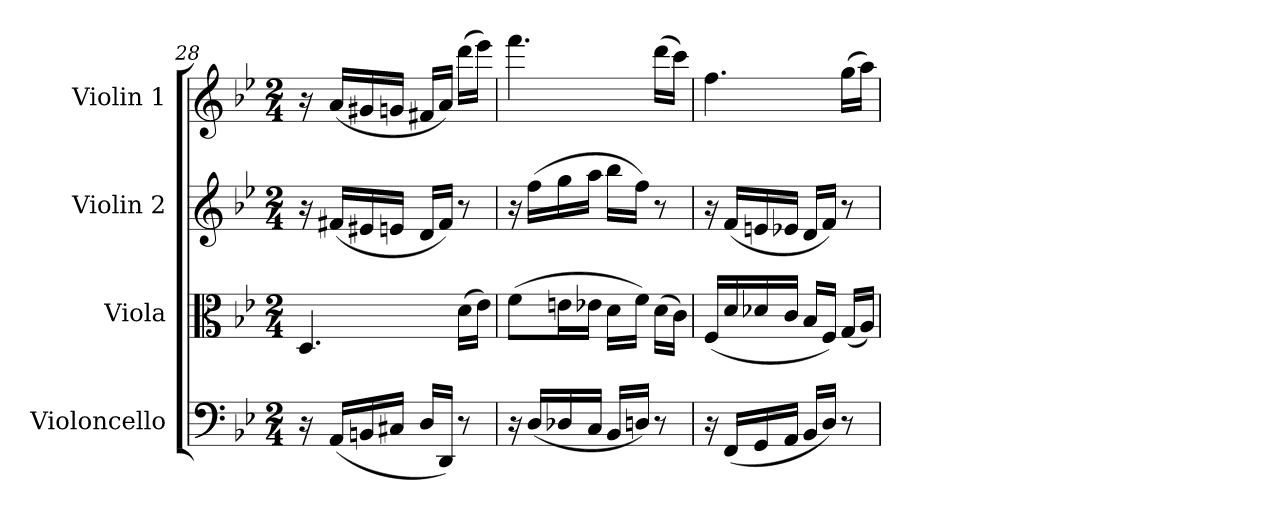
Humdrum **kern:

**kern	**kern	**kern	**kern
*part4	*part3	*part2	*part1
*staff4	*staff3	*staff2	*staff1
*I"Violoncello	*I"Viola	*I"Violin 2	*I"Violin 1
*I'Vc	*I'Vla	*I'Vln	*I'Vln
*clefF4	*clefC3	*clefG2	*clefG2
*k[b-e-]	*k[b-e-]	*k[b-e-]	*k[b-e-]
*M2/4	*M2/4	*M2/4	*M2/4
=28	=28	=28	=28
16r	4.D/	16r	16r
(16AA/LL	.	(16f#X/LL	(16a/LL
16BBn/	.	16e#X/	16g#X/
16C#X/JJ	.	16en/JJ	16gn/JJ
16D/LL	.	16d/LL	16f#X/LL
16DD/JJ)	.	16f#/JJ)	16a/JJ)
8r	(16d\LL	8r	(16ddd\LL
.	16e-\JJ)	.	16eee-\JJ)
!!LO:LB:g=z
=29	=29	=29	=29
16r	(8f\L	16r	4.fff\
(16D/LL	.	(16ff\LL	.
16D-X/	16en\L	16gg\	.
16C/JJ	16e-X\JJ	16aa\JJ	.
16BB-/LL	16d\LL	16bb-\LL	.
16Dn/JJ)	16f\JJ)	16ff\JJ)	.
8r	(16d\LL	8r	(16ddd\LL
.	16c\JJ)	.	16ccc\JJ)
=30	=30	=30	=30
16r	(16F/LL	16r	4.ff\
(16FF/LL	16d/	(16f/LL	.
16GG/	16d-X/	16en/	.
16AA/JJ	16c/JJ	16e-X/JJ	.
16BB-/LL	16B-/LL	16d/LL	.
16D/JJ)	16F/JJ)	16f/JJ)	.
8r	(16G/LL	8r	(16gg\LL
.	16A/JJ)	.	16aa\JJ)
=	=	=	=
*-	*-	*-	*-
